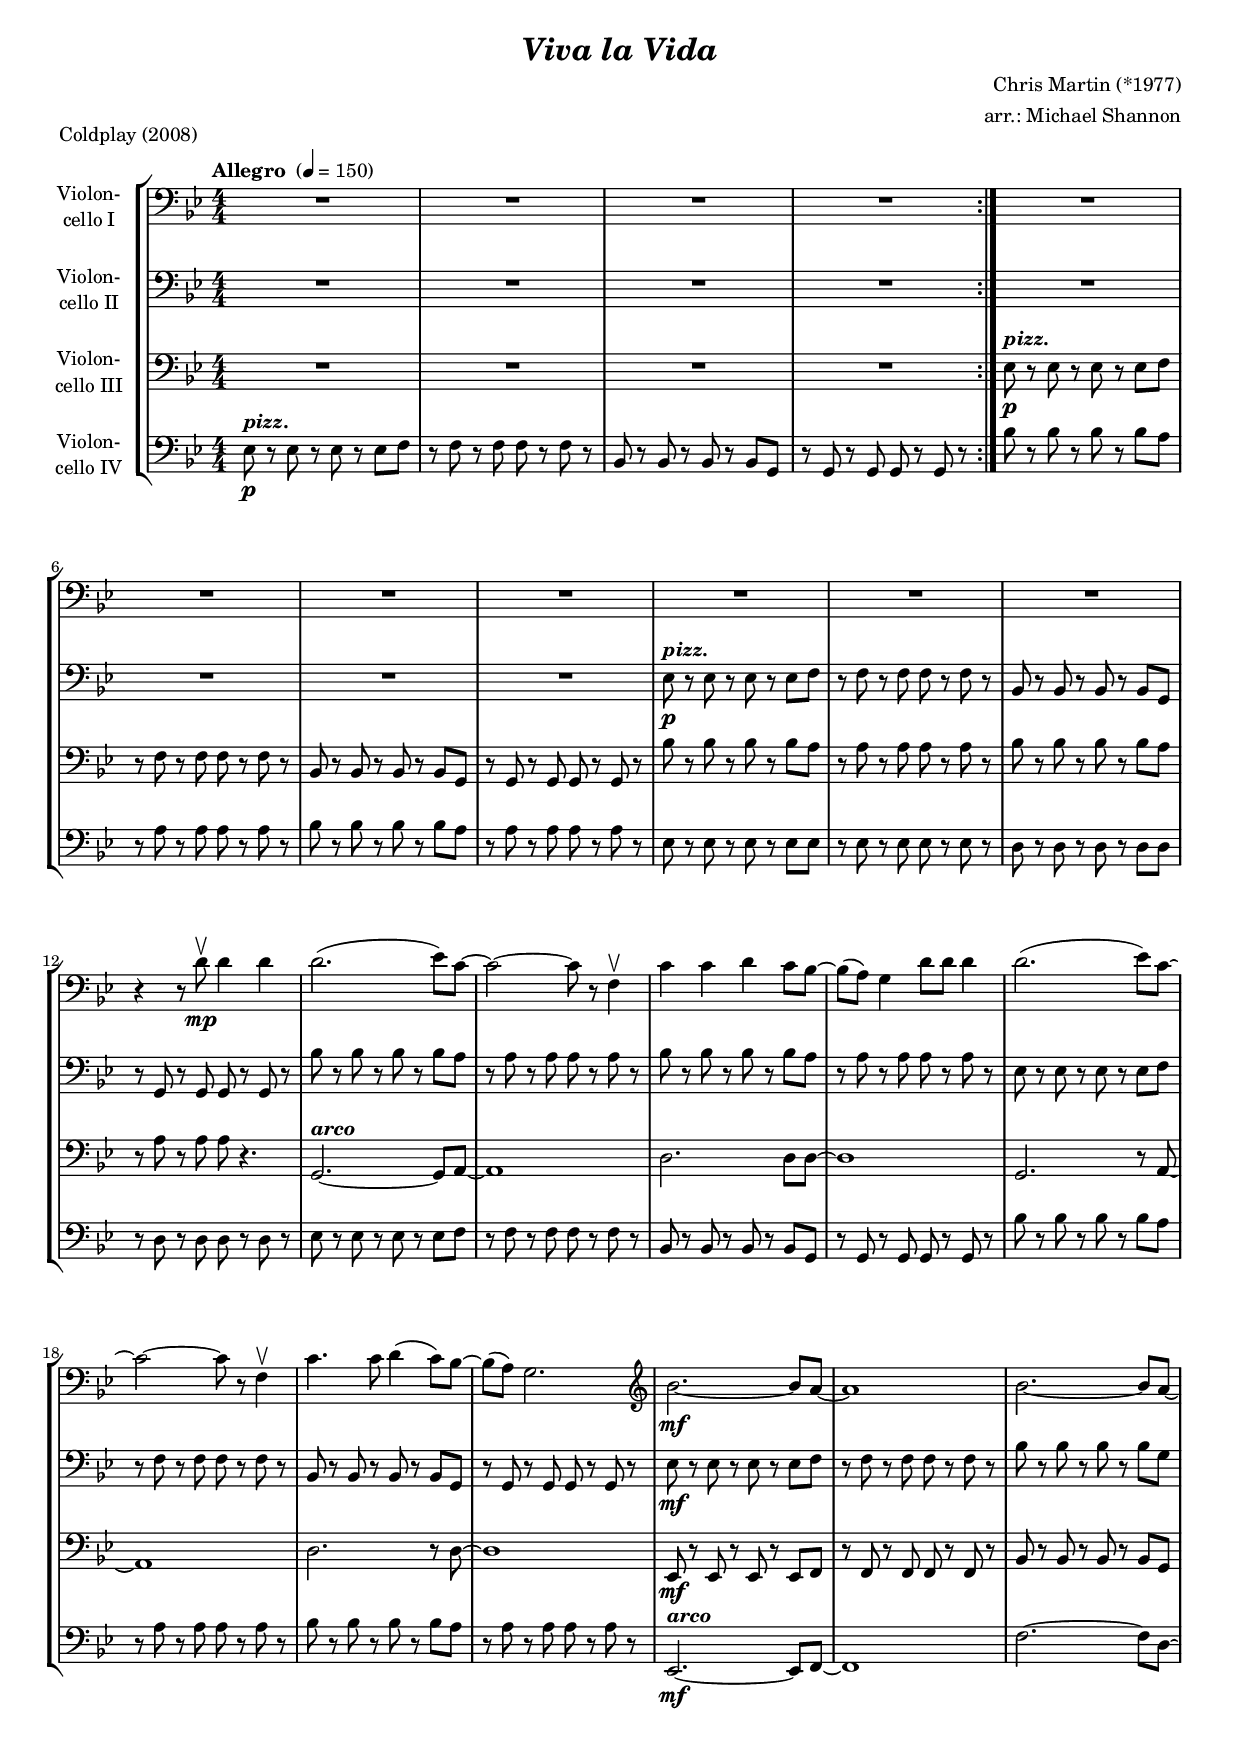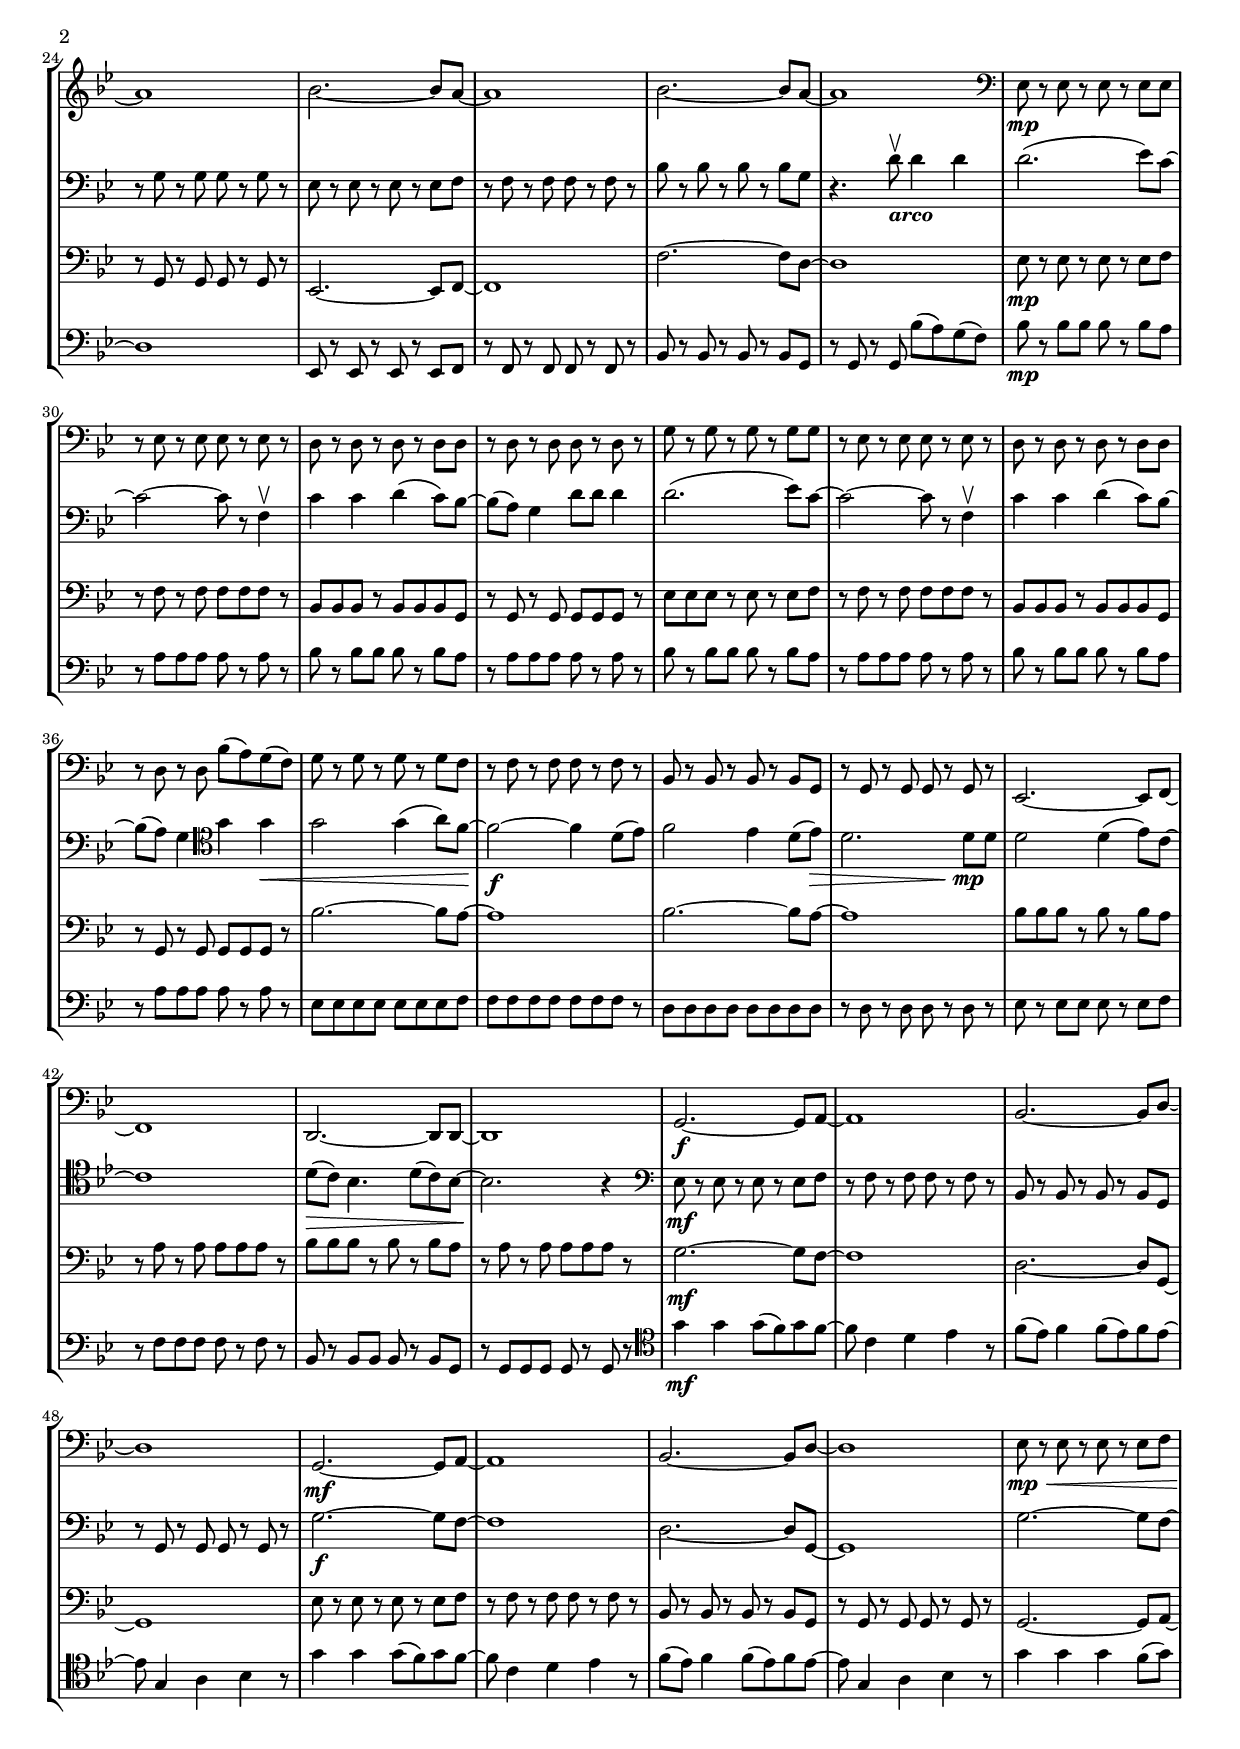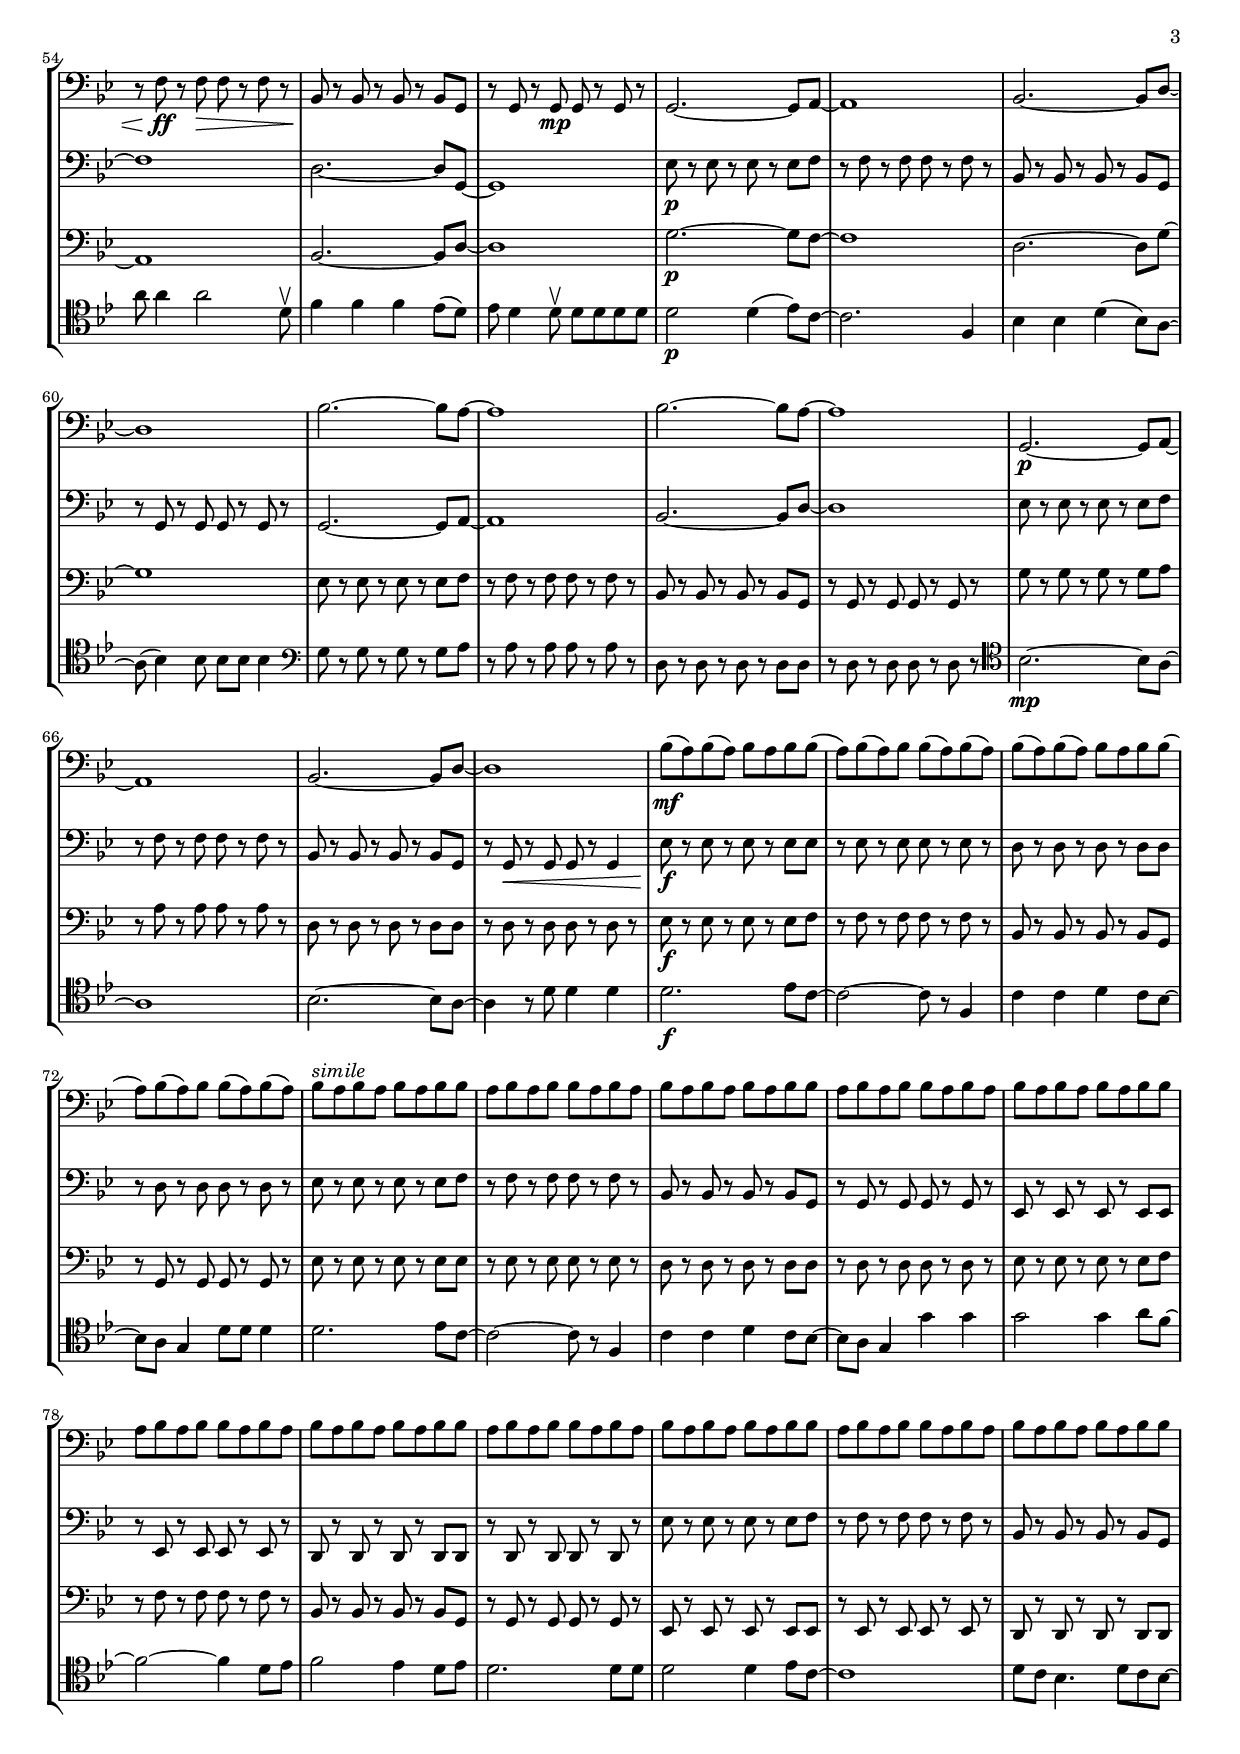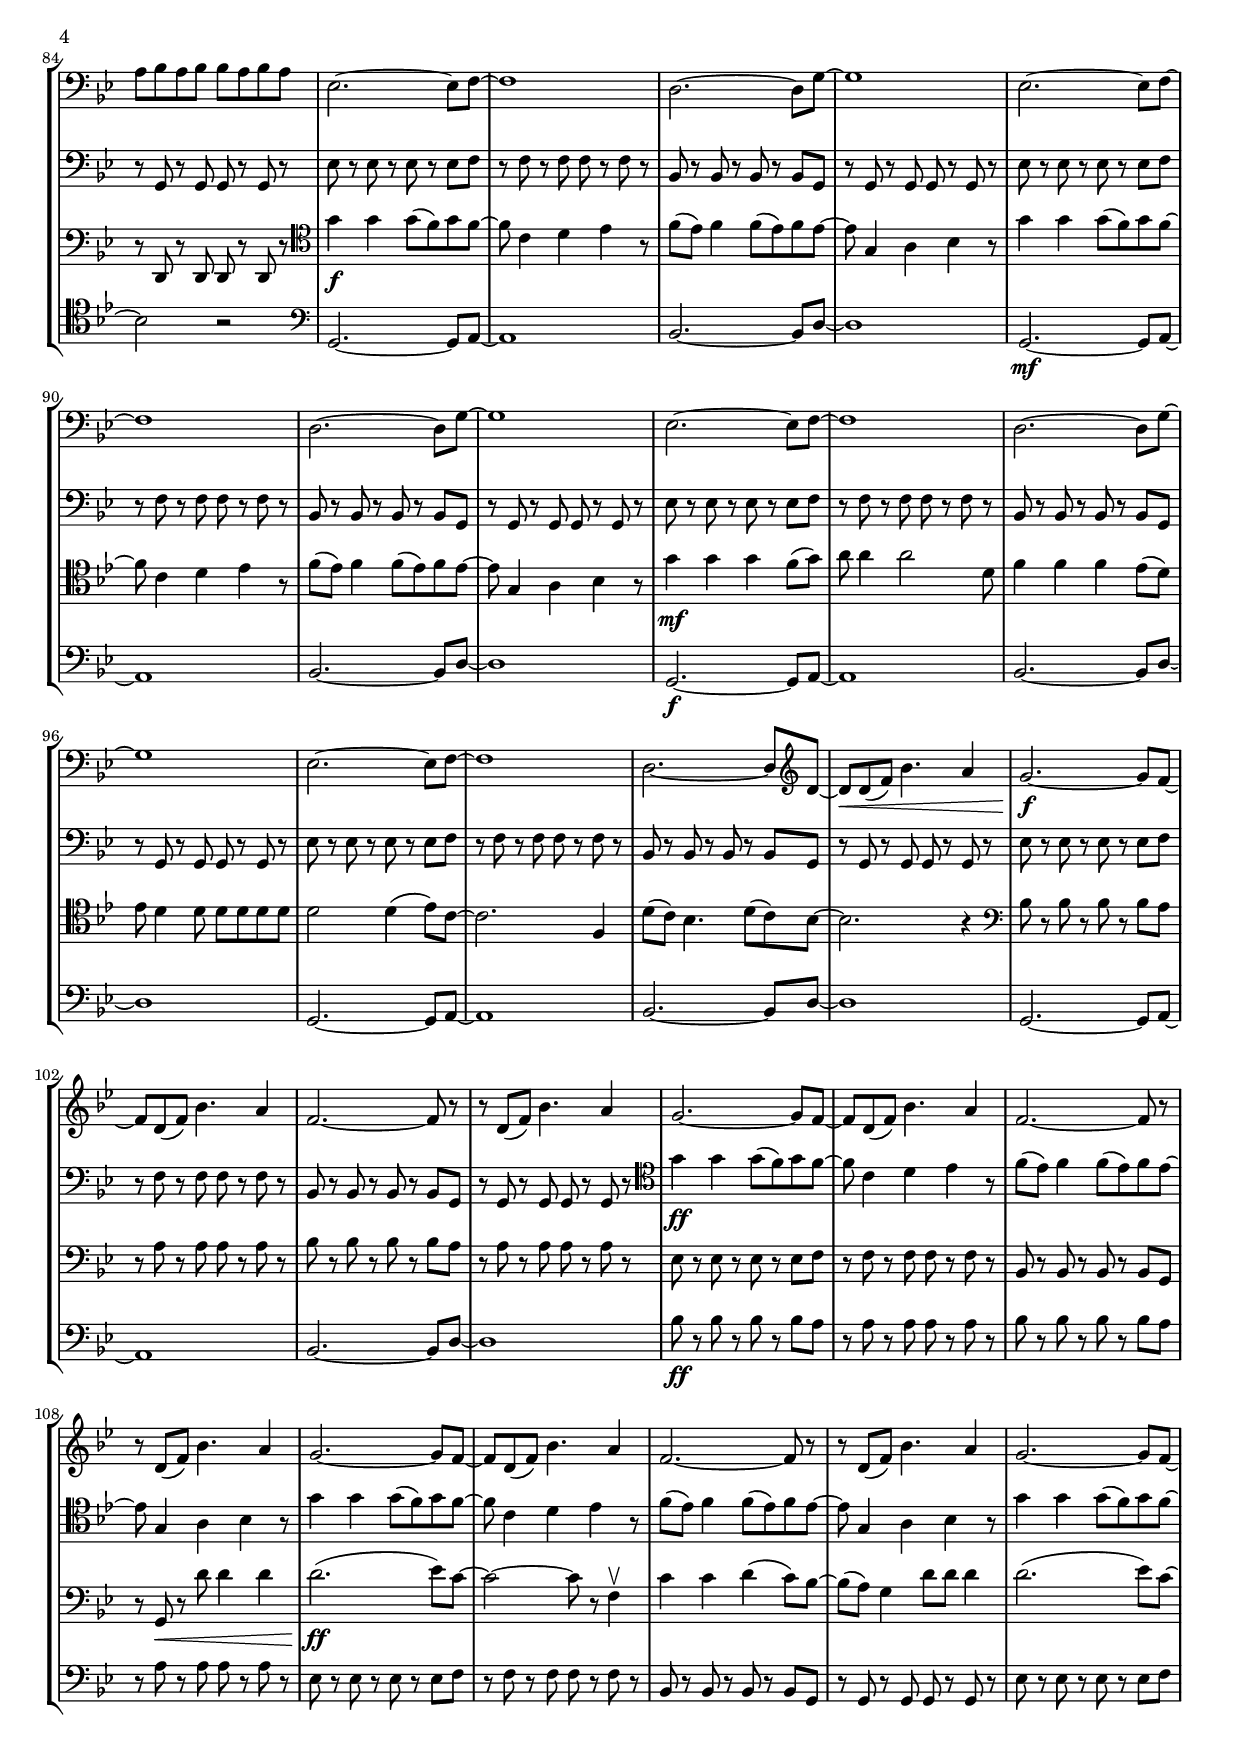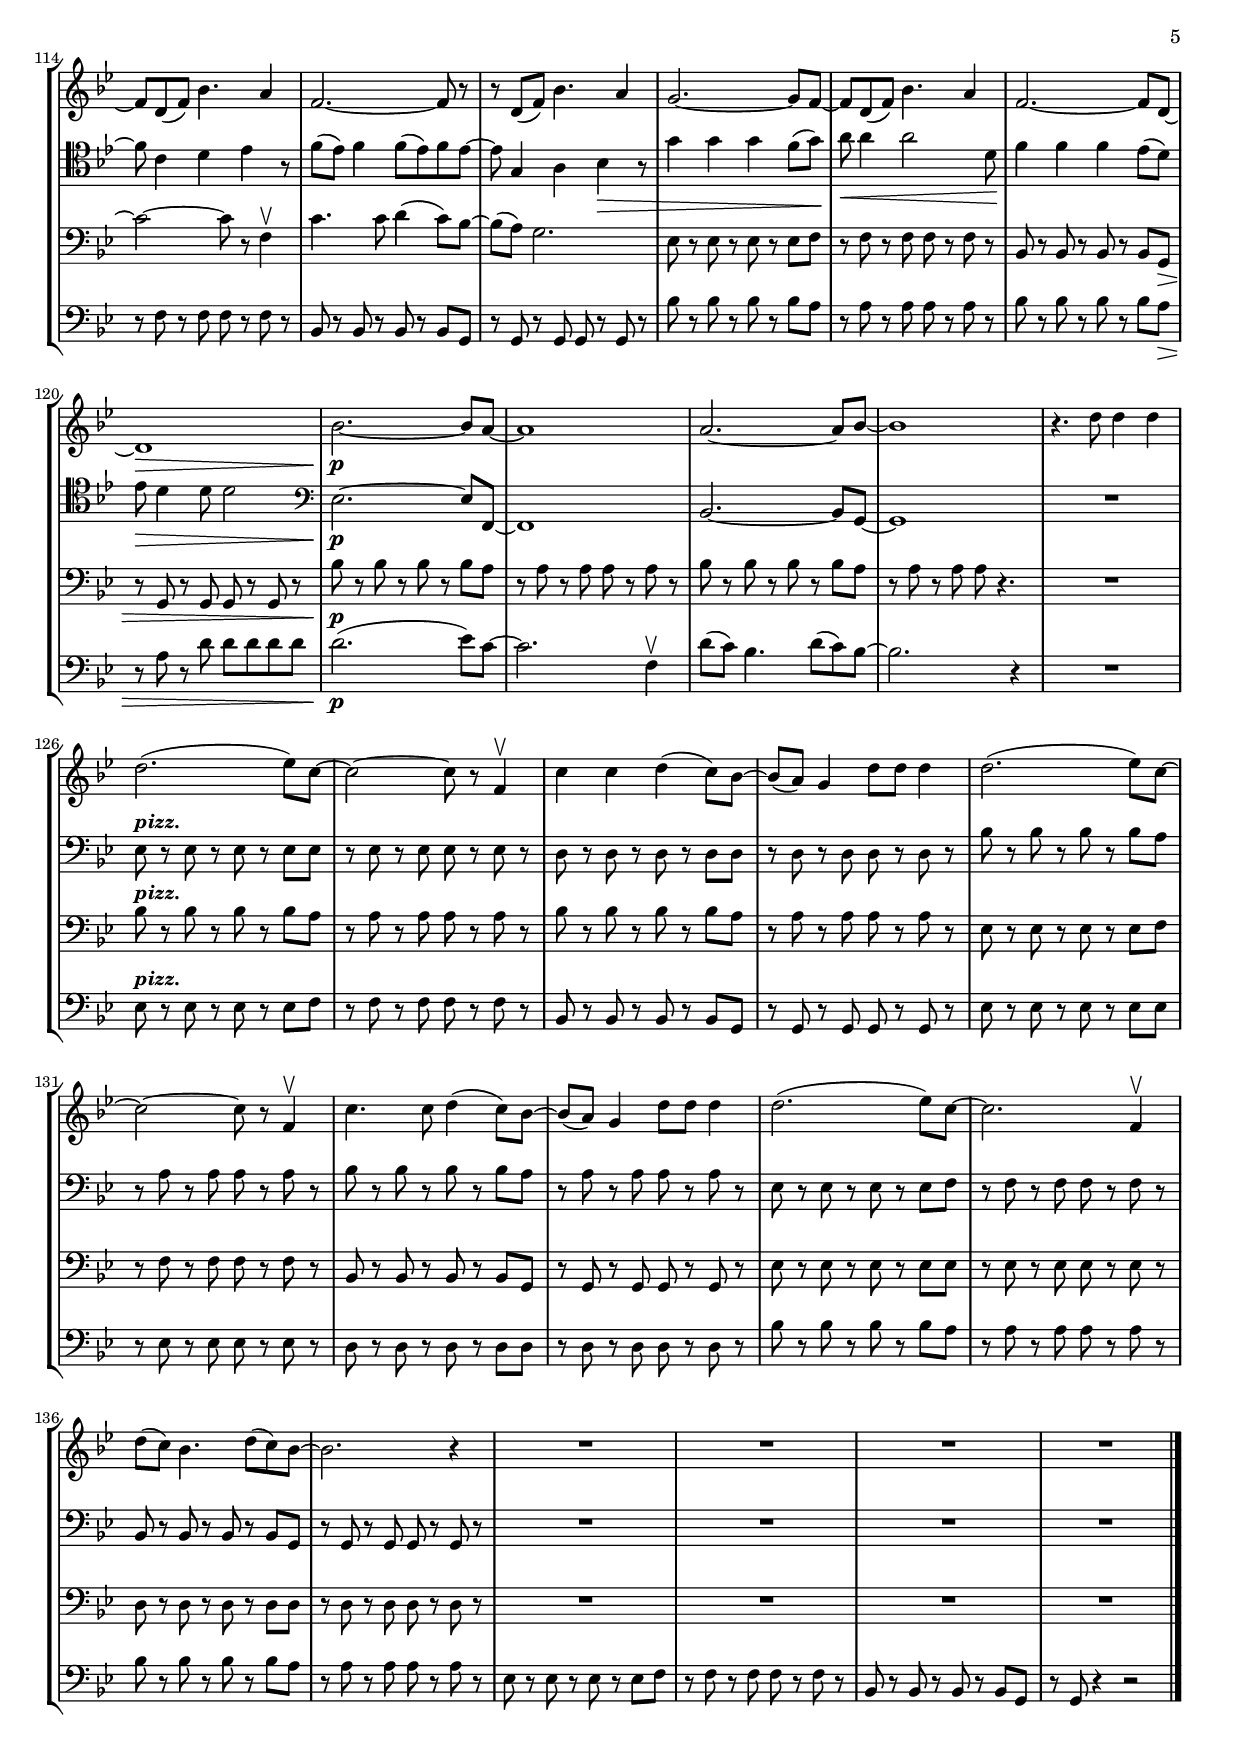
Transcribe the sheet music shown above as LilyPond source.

\version "2.14.2"
\include "deutsch.ly"

#(set-global-staff-size 17)

\header {
  title     = \markup \bold \italic "Viva la Vida"
  composer  = "Chris Martin (*1977)"
  arranger  = "arr.: Michael Shannon"
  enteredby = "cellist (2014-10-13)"
  piece     = "Coldplay (2008)"
}

voiceconsts = {
  \key b \major
  \time 4/4
  \clef "bass"
  \tempo "Allegro " 4=150
  \numericTimeSignature
  \compressFullBarRests
}

mihi = "clarinet"
mist = "string ensemble 1"
%milo = "drawbar organ"
milo = "trombone"
mikl = "acoustic grand"

arco = \markup \bold \italic "arco"
pizz = \markup \bold \italic "pizz."
simi = \markup \italic "simile"

va = \relative c' {
   \voiceconsts

   \repeat volta 2 {
     R1*4
   }
   R1*7
   r4 r8 d\upbow\mp d4 d

   d2.( es8) c~
   c2~ c8 r f,4\upbow
   c' c d c8 b~
   b( a) g4 d'8 d d4

   d2.( es8) c~
   c2~ c8 r f,4\upbow
   c'4. c8 d4( c8) b~
   b( a) g2. \clef "treble"

   b'~\mf b8 a~
   a1
   b2.~ b8 a~
   a1
   b2.~ b8 a~
   a1
   b2.~ b8 a~
   a1 \clef "bass"

   es,8\mp r es r es r es es
   r es r es es r es r
   d r d r d r d d
   r d r d d r d r
   g r g r g r g g

   r es r es es r es r
   d r d r d r d d
   r d r d b'( a) g( f)
   g r g r g r g f

   r f r f f r f r
   b, r b r b r b g
   r g r g g r g r
   es2.~ es8 f~

   f1
   d2.~ d8 d~
   d1
   g2.~\f g8 a~

   a1
   b2.~ b8 d~
   d1
   g,2.~\mf g8 a~

   a1
   b2.~ b8 d~
   d1
   es8\mp\< r es r es r es f

   r f\!\ff r f\> f r f r
   b,\! r b r b r b g
   r g r g\mp g r g r
   g2.~ g8 a~

   a1
   b2.~ b8 d~
   d1
   b'2.~ b8 a~

   a1
   b2.~ b8 a~
   a1
   g,2.~\p g8 a~

   a1
   b2.~ b8 d~
   d1
   b'8(\mf a) b( a) b a b b(

   a) b( a) b b( a) b( a)
   b( a) b( a) b a b b(
   a) b( a) b b( a) b( a)
   b^\simi a b a b a b b

   a b a b b a b a
   b a b a b a b b
   a b a b b a b a
   b a b a b a b b

   a b a b b a b a
   b a b a b a b b
   a b a b b a b a
   b a b a b a b b

   a b a b b a b a
   b a b a b a b b
   a b a b b a b a
   es2.~ es8 f~

   f1
   d2.~ d8 g~
   g1
   es2.~ es8 f~

   f1
   d2.~ d8 g~
   g1
   es2.~ es8 f~

   f1
   d2.~ d8 g~
   g1
   es2.~ es8 f~

   f1
   d2.~ d8 \clef "treble" d'~
   d\< d( f) b4. a4
   g2.~\f g8 f~

   f d( f) b4. a4
   f2.~ f8 r
   r d( f) b4. a4
   g2.~ g8 f~

   f d( f) b4. a4
   f2.~ f8 r
   r d( f) b4. a4
   g2.~ g8 f~

   f d( f) b4. a4
   f2.~ f8 r
   r d( f) b4. a4
   g2.~ g8 f~

   f d( f) b4. a4
   f2.~ f8 r
   r d( f) b4. a4
   g2.~ g8 f~

   f d( f) b4. a4
   f2.~ f8 d~
   d1\>
   b'2.~\!\p b8 a~

   a1
   a2.~ a8 b~
   b1
   r4. d8 d4 d
   d2.( es8) c~

   c2~ c8 r f,4\upbow
   c' c d( c8) b~
   b( a) g4 d'8 d d4
   d2.( es8) c~

   c2~ c8 r f,4\upbow
   c'4. c8 d4( c8) b~
   b( a) g4 d'8 d d4
   d2.( es8) c~

   c2. f,4\upbow
   d'8( c) b4. d8( c) b~
   b2. r4
   R1*4 \bar "|."
}

vb = \relative c {
   \voiceconsts

   \repeat volta 2 {
     R1*4
   }
   R1*4

   es8\p^\pizz r es r es r es f
   r f r f f r f r
   b, r b r b r b g
   r g r g g r g r

   b' r b r b r b a
   r a r a a r a r
   b r b r b r b a
   r a r a a r a r

   es r es r es r es f
   r f r f f r f r
   b, r b r b r b g
   r g r g g r g r

   es'\mf r es r es r es f
   r f r f f r f r
   b r b r b r b g
   r g r g g r g r

   es r es r es r es f
   r f r f f r f r
   b r b r b r b g
   r4. d'8\upbow_\arco d4 d

   d2.( es8) c~
   c2~ c8 r f,4\upbow
   c' c d( c8) b~
   b( a) g4 d'8 d d4
   d2.( es8) c~

   c2~ c8 r f,4\upbow
   c' c d( c8) b~
   b( a) g4 \clef "tenor" g' g\<
   g2 g4( a8) f~\!

   f2~\f f4 d8( es)
   f2 es4 d8( es)\>
   d2. d8\!\mp d
   d2 d4( es8) c~

   c1
   d8(\> c) b4. d8( c) b~
   b2.\! r4 \clef "bass"
   es,8\mf r es r es r es f

   r f r f f r f r
   b, r b r b r b g
   r g r g g r g r
   g'2.~\f g8 f~

   f1
   d2.~ d8 g,~
   g1
   g'2.~ g8 f~

   f1
   d2.~ d8 g,~
   g1
   es'8\p r es r es r es f

   r f r f f r f r
   b, r b r b r b g
   r g r g g r g r
   g2.~ g8 a~

   a1
   b2.~ b8 d~
   d1
   es8 r es r es r es f

   r f r f f r f r
   b, r b r b r b g
   r g\< r g g r g4
   es'8\!\f r es r es r es es

   r es r es es r es r
   d r d r d r d d
   r d r d d r d r
   es r es r es r es f

   r f r f f r f r
   b, r b r b r b g
   r g r g g r g r
   es r es r es r es es

   r es r es es r es r
   d r d r d r d d
   r d r d d r d r
   es' r es r es r es f

   r f r f f r f r
   b, r b r b r b g
   r g r g g r g r
   es' r es r es r es f

   r f r f f r f r
   b, r b r b r b g
   r g r g g r g r
   es' r es r es r es f

   r f r f f r f r
   b, r b r b r b g
   r g r g g r g r
   es' r es r es r es f

   r f r f f r f r
   b, r b r b r b g
   r g r g g r g r
   es' r es r es r es f

   r f r f f r f r
   b, r b r b r b g
   r g r g g r g r
   es' r es r es r es f

   r f r f f r f r
   b, r b r b r b g
   r g r g g r g r \clef "tenor"
   g''4\ff g g8( f) g f~

   f c4 d es r8
   f( es) f4 f8( es) f es~
   es g,4 a b r8
   g'4 g g8( f) g f~

   f c4 d es r8
   f( es) f4 f8( es) f es~
   es g,4 a b r8
   g'4 g g8( f) g f~

   f c4 d es r8
   f( es) f4 f8( es) f es~
   es g,4 a b\> r8
   g'4 g g f8( g)\!

   a\< a4 a2 d,8\!
   f4 f f es8( d)
   es\> d4 d8 d2 \clef "bass"
   es,2.~\!\p es8 f,~

   f1
   b2.~ b8 g~
   g1
   R1
   es'8^\pizz r es r es r es es

   r es r es es r es r
   d r d r d r d d
   r d r d d r d r
   b' r b r b r b a

   r a r a a r a r
   b r b r b r b a
   r a r a a r a r
   es r es r es r es f

   r f r f f r f r
   b, r b r b r b g
   r g r g g r g r
   R1*4 \bar "|."
}

vc = \relative c {
   \voiceconsts

   \repeat volta 2 {
     R1*4
   }
   es8\p^\pizz r es r es r es f
   r f r f f r f r
   b, r b r b r b g
   r g r g g r g r

   b' r b r b r b a
   r a r a a r a r
   b r b r b r b a
   r a r a a r4.

   g,2.~^\arco g8 a~
   a1
   d2. d8 d~
   d1

   g,2. r8 a~
   a1
   d2. r8 d~
   d1

   es,8\mf r es r es r es f
   r f r f f r f r
   b r b r b r b g
   r g r g g r g r

   es2.~ es8 f~
   f1
   f'2.~ f8 d~
   d1

   es8\mp r es r es r es f
   r f r f f f f r
   b, b b r b b b g
   r g r g g g g r
   es' es es r es r es f

   r f r f f f f r
   b, b b r b b b g
   r g r g g g g r
   b'2.~ b8 a~

   a1
   b2.~ b8 a~
   a1
   b8 b b r b r b a

   r a r a a a a r
   b b b r b r b a
   r a r a a a a r
   g2.~\mf g8 f~

   f1
   d2.~ d8 g,~
   g1
   es'8 r es r es r es f

   r f r f f r f r
   b, r b r b r b g
   r g r g g r g r
   g2.~ g8 a~

   a1
   b2.~ b8 d~
   d1
   g2.~\p g8 f~

   f1
   d2.~ d8 g~
   g1
   es8 r es r es r es f

   r f r f f r f r
   b, r b r b r b g
   r g r g g r g r
   g' r g r g r g a

   r a r a a r a r
   d, r d r d r d d
   r d r d d r d r
   es\f r es r es r es f

   r f r f f r f r
   b, r b r b r b g
   r g r g g r g r
   es' r es r es r es es

   r es r es es r es r
   d r d r d r d d
   r d r d d r d r
   es r es r es r es f

   r f r f f r f r
   b, r b r b r b g
   r g r g g r g r
   es r es r es r es es

   r es r es es r es r
   d r d r d r d d
   r d r d d r d r \clef "tenor"
   g''4\f g g8( f) g f~

   f c4 d es r8
   f( es) f4 f8( es) f es~
   es g,4 a b r8
   g'4 g g8( f) g f~

   f c4 d es r8
   f( es) f4 f8( es) f es~
   es g,4 a b r8
   g'4\mf g g f8( g)

   a8 a4 a2 d,8
   f4 f f es8( d)
   es d4 d8 d d d d
   d2 d4( es8) c~

   c2. f,4
   d'8( c) b4. d8( c) b~
   b2. r4 \clef "bass"
   b8 r b r b r b a

   r a r a a r a r
   b r b r b r b a
   r a r a a r a r
   es r es r es r es f

   r f r f f r f r
   b, r b r b r b g
   r g\< r d'' d4 d
   d2.(\!\ff es8) c~

   c2~ c8 r f,4\upbow
   c' c d( c8) b~
   b( a) g4 d'8 d d4
   d2.( es8) c~

   c2~ c8 r f,4\upbow
   c'4. c8 d4( c8) b~
   b( a) g2.
   es8 r es r es r es f

   r f r f f r f r
   b, r b r b r b g\>
   r g r g g r g r
   b'\!\p r b r b r b a

   r a r a a r a r
   b r b r b r b a
   r a r a a r4.
   R1
   b8^\pizz r b r b r b a

   r a r a a r a r
   b r b r b r b a
   r a r a a r a r
   es r es r es r es f

   r f r f f r f r
   b, r b r b r b g
   r g r g g r g r
   es' r es r es r es es

   r es r es es r es r
   d r d r d r d d
   r d r d d r d r
   R1*4 \bar "|."
}

vd = \relative c {
   \voiceconsts

   \repeat volta 2 {
     es8\p^\pizz r es r es r es f
     r f r f f r f r
     b, r b r b r b g
     r g r g g r g r
   }

   b' r b r b r b a
   r a r a a r a r
   b r b r b r b a
   r a r a a r a r

   es r es r es r es es
   r es r es es r es r
   d r d r d r d d
   r d r d d r d r

   es r es r es r es f
   r f r f f r f r
   b, r b r b r b g
   r g r g g r g r

   b'r b r b r b a
   r a r a a r a r
   b r b r b r b a
   r a r a a r a r

   es,2.~\mf^\arco es8 f~
   f1
   f'2.~ f8 d~
   d1

   es,8 r es r es r es f
   r f r f f r f r
   b r b r b r b g
   r g r g b'( a) g( f)

   b\mp r b b b r b a
   r a a a a r a r
   b r b b b r b a
   r a a a a r a r
   b r b b b r b a

   r a a a a r a r
   b r b b b r b a
   r a a a a r a r
   es es es es es es es f

   f f f f f f f r
   d d d d d d d d
   r d r d d r d r
   es r es es es r es f

   r f f f f r f r
   b, r b b b r b g
   r g g g g r g r \clef "tenor"
   g''4\mf g g8( f) g f~

   f c4 d es r8
   f( es) f4 f8( es) f es~
   es g,4 a b r8
   g'4 g g8( f) g f~

   f c4 d es r8
   f( es) f4 f8( es) f es~
   es g,4 a b r8
   g'4 g g f8( g)

   a a4 a2 d,8\upbow
   f4 f f es8( d)
   es d4 d8\upbow d d d d
   d2\p d4( es8) c~

   c2. f,4
   b b d( b8) a~
   a( b4) b8 b b b4 \clef "bass"
   g8 r g r g r g a

   r a r a a r a r
   d, r d r d r d d
   r d r d d r d r \clef "tenor"
   b'2.~\mp b8 a~

   a1
   b2.~ b8 a~
   a4 r8 d d4 d
   d2.\f es8 c~

   c2~ c8 r f,4
   c' c d c8 b~
   b a g4 d'8 d d4
   d2. es8 c~

   c2~ c8 r f,4
   c' c d c8 b~
   b a g4 g' g
   g2 g4 a8 f~

   f2~ f4 d8 es
   f2 es4 d8 es
   d2. d8 d
   d2 d4 es8 c~

   c1
   d8 c b4. d8 c b~
   b2 r \clef "bass"
   g,2.~ g8 a~

   a1
   b2.~ b8 d~
   d1
   g,2.~\mf g8 a~

   a1
   b2.~ b8 d~
   d1
   g,2.~\f g8 a~

   a1
   b2.~ b8 d~
   d1
   g,2.~ g8 a~

   a1
   b2.~ b8 d~
   d1
   g,2.~ g8 a~

   a1
   b2.~ b8 d~
   d1
   b'8\ff r b r b r b a

   r a r a a r a r
   b r b r b r b a
   r a r a a r a r
   es r es r es r es f

   r f r f f r f r
   b, r b r b r b g
   r g r g g r g r
   es' r es r es r es f

   r f r f f r f r
   b, r b r b r b g
   r g r g g r g r
   b' r b r b r b a

   r a r a a r a r
   b r b r b r b a\>
   r a r d d d d d
   d2.(\!\p es8) c~

   c2. f,4\upbow
   d'8( c) b4. d8( c) b~
   b2. r4
   R1
   es,8^\pizz r es r es r es f

   r f r f f r f r
   b, r b r b r b g
   r g r g g r g r
   es' r es r es r es es

   r es r es es r es r
   d r d r d r d d
   r d r d d r d r
   b' r b r b r b a

   r a r a a r a r
   b r b r b r b a
   r a r a a r a r
   es r es r es r es f

   r f r f f r f r
   b, r b r b r b g
   r g r4 r2 \bar "|."
}


music = \new StaffGroup <<
      \new Staff {
        \set Staff.midiInstrument = \milo
        \set Staff.instrumentName = \markup \center-column { "Violon-" "cello I" }
        \transpose b b { \va }
      }

      \new Staff {
        \set Staff.midiInstrument = \milo
        \set Staff.instrumentName = \markup \center-column { "Violon-" "cello II" }
        \transpose b b { \vb }
      }

      \new Staff {
        \set Staff.midiInstrument = \milo
        \set Staff.instrumentName = \markup \center-column { "Violon-" "cello III" }
        \transpose b b { \vc }
      }

      \new Staff {
        \set Staff.midiInstrument = \milo
        \set Staff.instrumentName = \markup \center-column { "Violon-" "cello IV" }
        \transpose b b { \vd }
      }
>>

\book {
  \score {
   \music
    \layout {}
  }

  \score {
    \unfoldRepeats \music

    \midi {
      \context {
        \Score
      }
    }
  }
}
